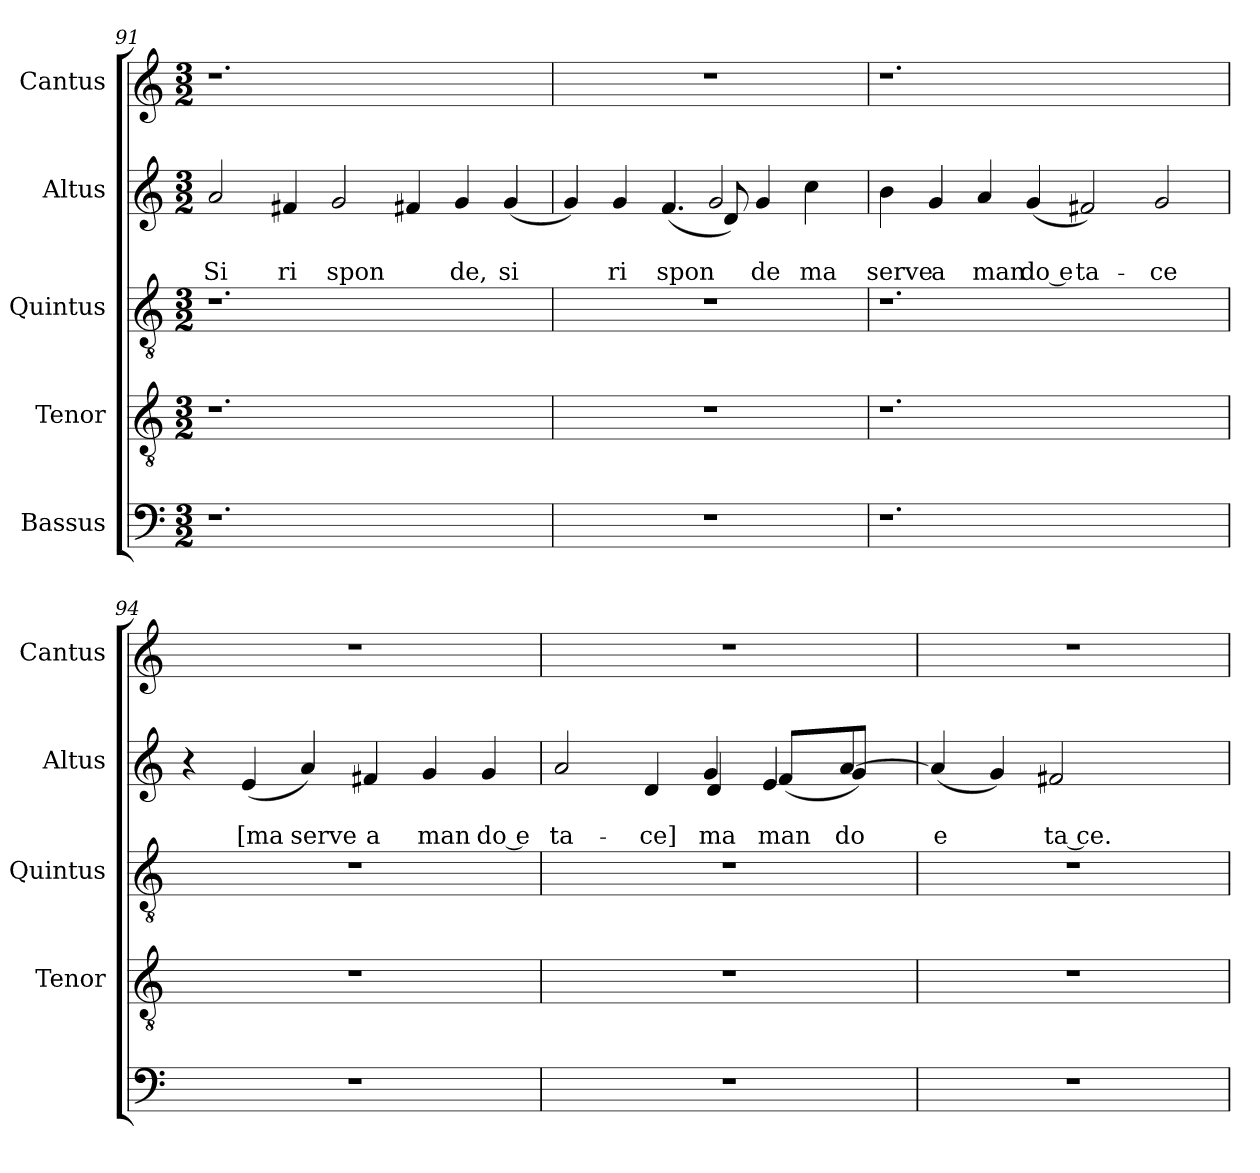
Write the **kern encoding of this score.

**kern	**kern	**kern	**kern	**text	**text	**kern
*part5	*part4	*part3	*part2	*part2	*part2	*part1
*staff5	*staff4	*staff3	*staff2	*staff2	*staff2	*staff1
*I"Bassus	*I"Tenor	*I"Quintus	*I"Altus	*	*	*I"Cantus
*	*I'Tenor	*I'Quintus	*I'Altus	*	*	*I'Cantus
*clefF4	*clefGv2	*clefGv2	*clefG2	*	*	*clefG2
*k[]	*k[]	*k[]	*k[]	*	*	*k[]
*C:	*C:	*C:	*C:	*	*	*C:
*M3/2	*M3/2	*M3/2	*M3/2	*	*	*M3/2
=91	=91	=91	=91	=91	=91	=91
!	!	!	!	!	!LO:LY:b	!
1.r	1.r	1.r	2a/	.	Si	1.r
!	!	!	!	!	!LO:LY:b	!
.	.	.	4f#X/	.	ri	.
!	!	!	!	!	!LO:LY:b	!
.	.	.	2g/	.	spon	.
.	.	.	4f#X/	.	.	.
!	!	!	!	!	!LO:LY:b	!
2ryy	2ryy	2ryy	4g/	.	de,	2ryy
!	!	!	!	!	!LO:LY:b	!
.	.	.	(<4g/	.	si	.
=92	=92	=92	=92	=92	=92	=92
*	*	*	*^	*	*	*
1.r	1.r	1.r	4g/)	2..ryy	.	.	1.r
!	!	!	!	!	!	!LO:LY:b	!
.	.	.	4g/	.	.	ri	.
!	!	!	!	!	!	!LO:LY:b	!
.	.	.	(<4.f/	.	.	spon	.
.	.	.	8d/)	2g/	.	.	.
!	!	!	!	!	!	!LO:LY:b	!
.	.	.	4g/	.	.	de	.
!	!	!	!	!	!	!LO:LY:b	!
.	.	.	4cc\	.	.	ma	.
.	.	.	.	8ryy	.	.	.
!!LO:LB:g=z
=93	=93	=93	=93	=93	=93	=93	=93
!	!	!	!	!	!	!LO:LY:b	!
*	*	*	*v	*v	*	*	*
1.r	1.r	1.r	4b\	.	serve	1.r
!	!	!	!	!	!LO:LY:b	!
.	.	.	4g/	.	a	.
!	!	!	!	!	!LO:LY:b	!
.	.	.	4a/	.	man	.
!	!	!	!	!	!LO:LY:b:rj	!
.	.	.	(<4g/	.	do e	.
!	!	!	!	!	!LO:LY:b	!
.	.	.	2f#X/)	.	ta-	.
!	!	!	!	!	!LO:LY:b	!
2ryy	2ryy	2ryy	2g/	.	-ce	2ryy
=94	=94	=94	=94	=94	=94	=94
1.r	1.r	1.r	4r	.	.	1.r
!	!	!	!	!	!LO:LY:b	!
.	.	.	(4e/	.	[ma	.
!	!	!	!	!	!LO:LY:b	!
.	.	.	4a/)	.	serve	.
!	!	!	!	!	!LO:LY:b	!
.	.	.	4f#X/	.	a	.
!	!	!	!	!	!LO:LY:b	!
.	.	.	4g/	.	man	.
!	!	!	!	!	!LO:LY:b:rj	!
.	.	.	4g/	.	do e	.
=95	=95	=95	=95	=95	=95	=95
!	!	!	!	!	!LO:LY:b	!
*	*	*	*^	*	*	*
1.r	1.r	1.r	2a/	2.ryy	.	ta-	1.r
!	!	!	!	!	!	!LO:LY:b	!
.	.	.	4d/	.	.	-ce]	.
!	!	!	!	!	!	!LO:LY:b	!
!	!	!	!	!	!	!LO:LY:b	!
.	.	.	4g/	4d/	.	ma	.
!	!	!	!	!	!	!LO:LY:b	!
!	!	!	!	!	!	!LO:LY:b	!
.	.	.	(<4e/	(<8f/L)	.	man	.
.	.	.	.	8ryy	.	.	.
!	!	!	!	!	!	!LO:LY:b	!
.	.	.	[<4a/	8g/J)	.	do	.
.	.	.	.	8ryy	.	.	.
=96	=96	=96	=96	=96	=96	=96	=96
!	!	!	!	!	!	!LO:LY:b:rj	!
*	*	*	*v	*v	*	*	*
1.r	1.r	1.r	(<4a/]	.	e	1.r
.	.	.	4g/)	.	.	.
!	!	!	!	!	!LO:LY:b	!
.	.	.	2f#X/	.	ta ce.-	.
.	.	.	2ryy	.	.	.
=	=	=	=	=	=	=
*-	*-	*-	*-	*-	*-	*-
